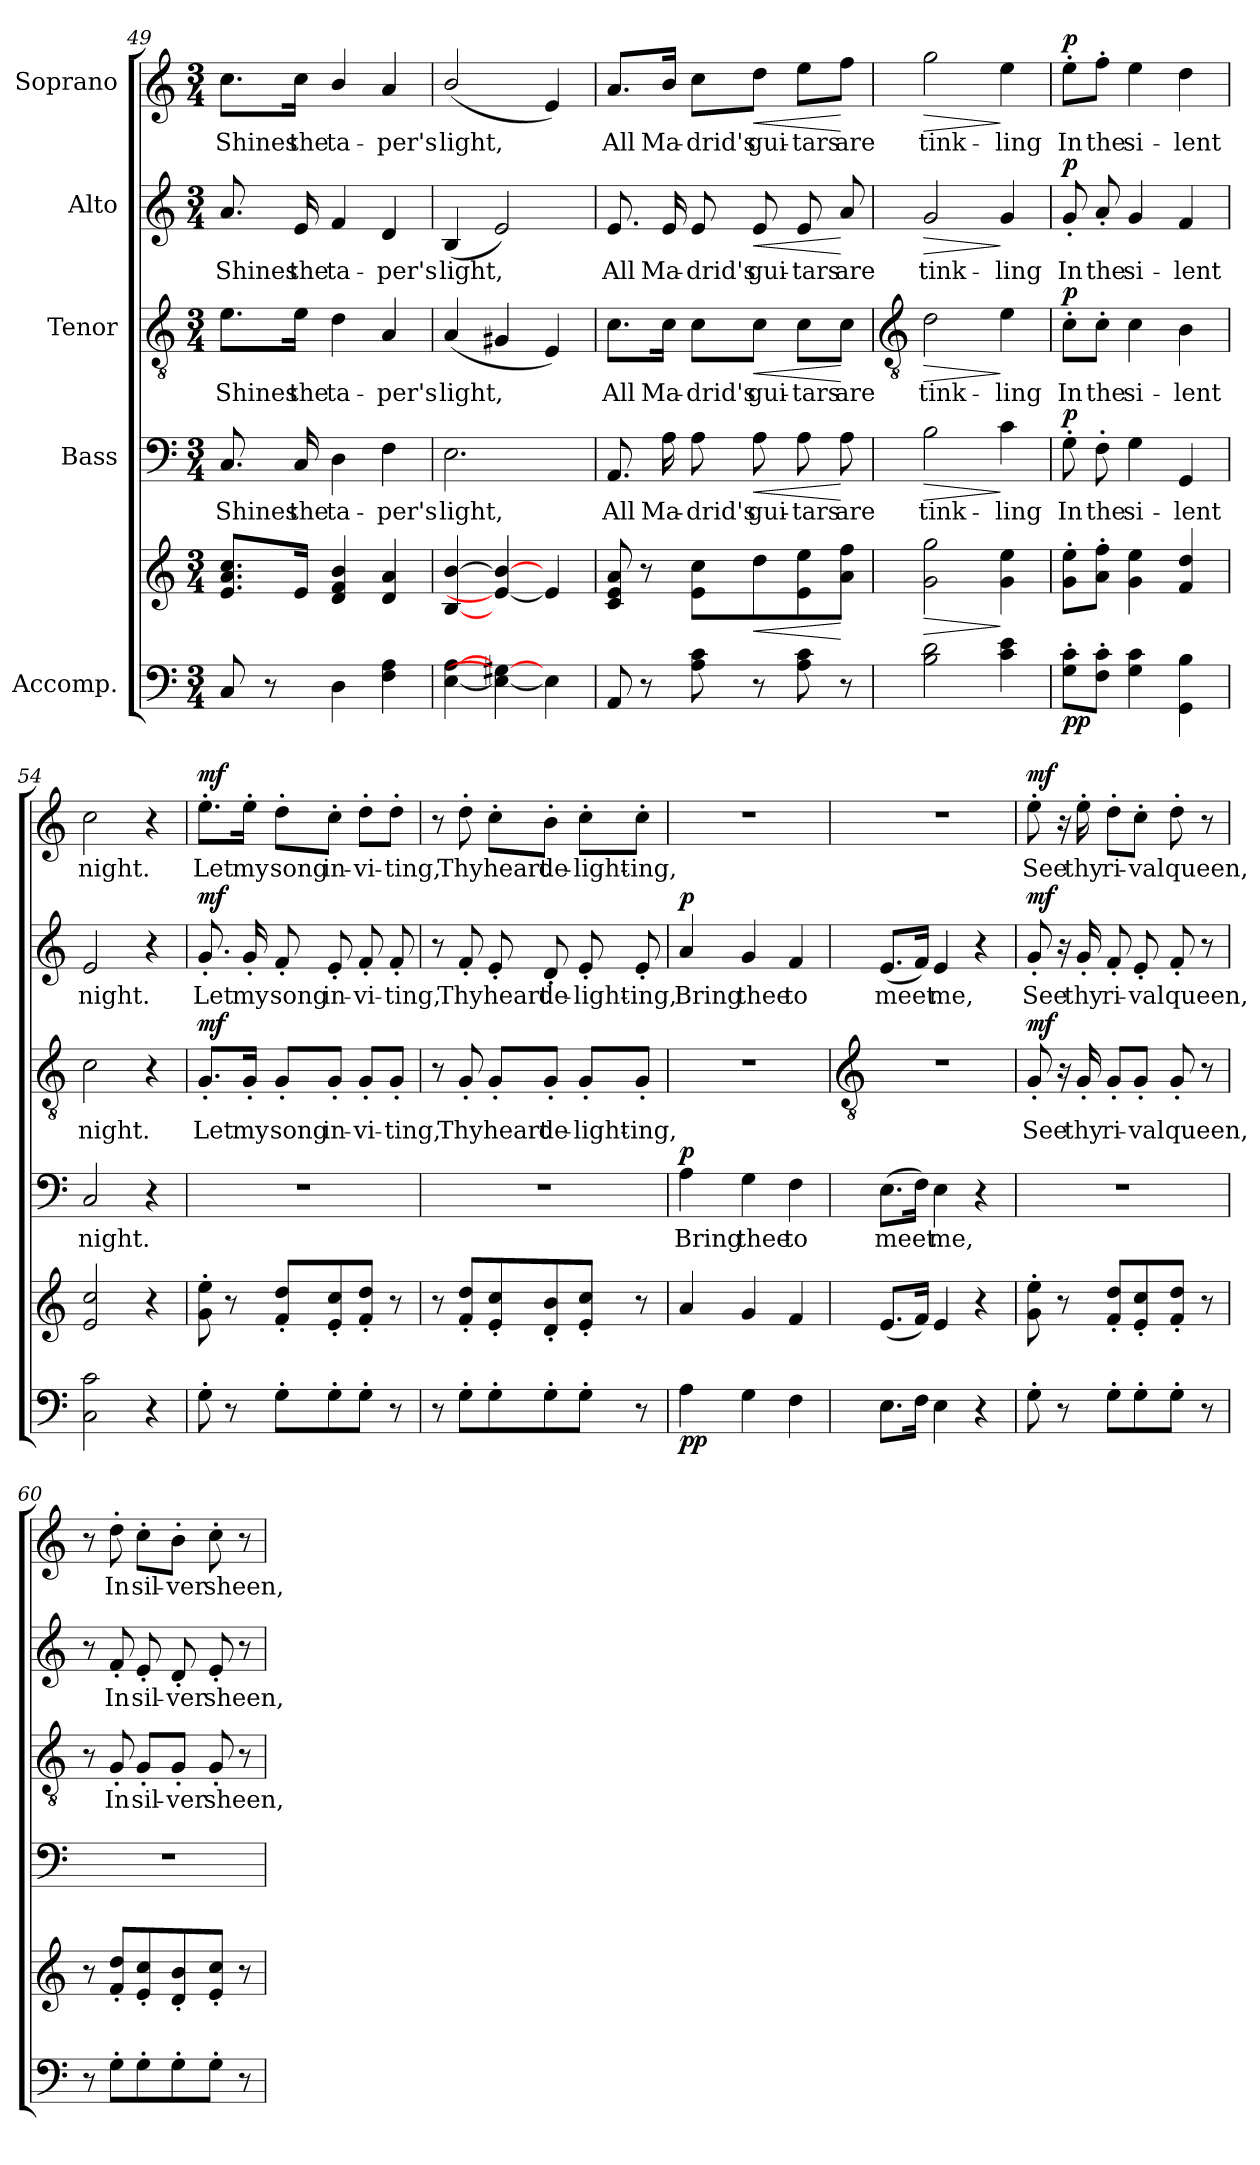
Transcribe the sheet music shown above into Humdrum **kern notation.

**kern	**kern	**dynam	**kern	**text	**dynam	**kern	**text	**dynam	**kern	**text	**dynam	**kern	**text	**dynam
*part5	*part5	*part5	*part4	*part4	*part4	*part3	*part3	*part3	*part2	*part2	*part2	*part1	*part1	*part1
*staff6	*staff5	*staff5/6	*staff4	*staff4	*staff4	*staff3	*staff3	*staff3	*staff2	*staff2	*staff2	*staff1	*staff1	*staff1
*I"Accomp.	*	*	*I"Bass	*	*	*I"Tenor	*	*	*I"Alto	*	*	*I"Soprano	*	*
*clefF4	*clefG2	*	*clefF4	*	*	*clefGv2	*	*	*clefG2	*	*	*clefG2	*	*
*k[]	*k[]	*	*k[]	*	*	*k[]	*	*	*k[]	*	*	*k[]	*	*
*C:	*C:	*	*C:	*	*	*C:	*	*	*C:	*	*	*C:	*	*
*M3/4	*M3/4	*	*M3/4	*	*	*M3/4	*	*	*M3/4	*	*	*M3/4	*	*
=49	=49	=49	=49	=49	=49	=49	=49	=49	=49	=49	=49	=49	=49	=49
!	!	!	!	!LO:LY:b	!	!	!LO:LY:b	!	!	!LO:LY:b	!	!	!LO:LY:b	!
8C	8.e 8.a 8.ccL	.	8.C	Shines	.	8.e\L	Shines	.	8.a	Shines	.	8.cc\L	Shines	.
8r	.	.	.	.	.	.	.	.	.	.	.	.	.	.
!	!	!	!	!LO:LY:b	!	!	!LO:LY:b	!	!	!LO:LY:b	!	!	!LO:LY:b	!
.	16eJ	.	16C	the	.	16e\Jk	the	.	16e	the	.	16cc\Jk	the	.
!	!	!	!	!LO:LY:b	!	!	!LO:LY:b	!	!	!LO:LY:b	!	!	!LO:LY:b	!
4D	4d/ 4f/ 4b/	.	4D	ta-	.	4d	ta-	.	4f	ta-	.	4b/	ta-	.
!	!	!	!	!LO:LY:b	!	!	!LO:LY:b	!	!	!LO:LY:b	!	!	!LO:LY:b	!
4F 4A	4d 4a	.	4F	-per's	.	4A	-per's	.	4d	-per's	.	4a	-per's	.
=50	=50	=50	=50	=50	=50	=50	=50	=50	=50	=50	=50	=50	=50	=50
!	!	!	!	!LO:LY:b	!	!	!LO:LY:b	!	!	!LO:LY:b	!	!	!LO:LY:b	!
[4E [4A	[4B/ [4b/	.	2.E	light,	.	(<4A	light,	.	(<4B	light,	.	(<2b/	light,	.
4E_ 4G#X_	4e/_ 4b/_	.	.	.	.	4G#X	.	.	2e)	.	.	.	.	.
4E]	4e]	.	.	.	.	4E)	.	.	.	.	.	4e)	.	.
=51	=51	=51	=51	=51	=51	=51	=51	=51	=51	=51	=51	=51	=51	=51
!	!	!	!	!LO:LY:b	!	!	!LO:LY:b	!	!	!LO:LY:b	!	!	!LO:LY:b	!
8AA	8c 8e 8a	.	8.AA	All	.	8.c\L	All	.	8.e	All	.	8.a/L	All	.
8r	8r	.	.	.	.	.	.	.	.	.	.	.	.	.
!	!	!	!	!LO:LY:b	!	!	!LO:LY:b	!	!	!LO:LY:b	!	!	!LO:LY:b	!
.	.	.	16A	Ma-	.	16c\Jk	Ma-	.	16e	Ma-	.	16b/Jk	Ma-	.
!	!	!	!	!LO:LY:b	!	!	!LO:LY:b	!	!	!LO:LY:b	!	!	!LO:LY:b	!
8A 8c	8e 8ccL	.	8A	-drid's	.	8c\L	-drid's	.	8e	-drid's	.	8cc\L	-drid's	.
!	!	!LO:HP:b	!	!LO:LY:b	!LO:HP:b	!	!LO:LY:b	!LO:HP:b	!	!LO:LY:b	!LO:HP:b	!	!LO:LY:b	!LO:HP:b
8r	8dd	<	8A	gui-	<	8c\J	gui-	<	8e	gui-	<	8dd\J	gui-	<
!	!	!	!	!LO:LY:b	!	!	!LO:LY:b	!	!	!LO:LY:b	!	!	!LO:LY:b	!
8A 8c	8e 8ee	.	8A	-tars	.	8c\L	-tars	.	8e	-tars	.	8ee\L	-tars	.
!	!	!	!	!LO:LY:b	!	!	!LO:LY:b	!	!	!LO:LY:b	!	!	!LO:LY:b	!
8r	8a 8ffJ	[	8A	are	[	8c\J	are	[	8a	are	[	8ff\J	are	[
!!LO:LB:g=z
=52	=52	=52	=52	=52	=52	=52	=52	=52	=52	=52	=52	=52	=52	=52
*	*	*	*	*	*	*clefGv2	*	*	*	*	*	*	*	*
!	!	!LO:HP:b	!	!LO:LY:b	!LO:HP:b	!	!LO:LY:b	!LO:HP:b	!	!LO:LY:b	!LO:HP:b	!	!LO:LY:b	!LO:HP:b
2B 2d	2g 2gg	>	2B	tink-	>	2d	tink-	>	2g	tink-	>	2gg	tink-	>
!	!	!	!	!LO:LY:b	!	!	!LO:LY:b	!	!	!LO:LY:b	!	!	!LO:LY:b	!
4c 4e	4g 4ee	]	4c	-ling	]	4e	-ling	]	4g	-ling	]	4ee	-ling	]
=53	=53	=53	=53	=53	=53	=53	=53	=53	=53	=53	=53	=53	=53	=53
!	!	!LO:DY:b=2	!	!LO:LY:b	!	!	!LO:LY:b	!	!	!LO:LY:b	!	!	!LO:LY:b	!
!	!	!LO:DY:n=1:b	!	!	!LO:DY:b	!	!	!LO:DY:b	!	!	!LO:DY:b	!	!	!LO:DY:b
8G' 8c'L	8g' 8ee'L	p p	8G'	In	p	8c'\L	In	p	8g'	In	p	8ee'\L	In	p
!	!	!	!	!LO:LY:b	!	!	!LO:LY:b	!	!	!LO:LY:b	!	!	!LO:LY:b	!
8F' 8c'J	8a' 8ff'J	.	8F'	the	.	8c'\J	the	.	8a'	the	.	8ff'\J	the	.
!	!	!	!	!LO:LY:b	!	!	!LO:LY:b	!	!	!LO:LY:b	!	!	!LO:LY:b	!
4G 4c	4g 4ee	.	4G	si-	.	4c	si-	.	4g	si-	.	4ee	si-	.
!	!	!	!	!LO:LY:b	!	!	!LO:LY:b	!	!	!LO:LY:b	!	!	!LO:LY:b	!
4GG 4B	4f 4dd	.	4GG	-lent	.	4B	-lent	.	4f	-lent	.	4dd	-lent	.
=54	=54	=54	=54	=54	=54	=54	=54	=54	=54	=54	=54	=54	=54	=54
!	!	!	!	!LO:LY:b	!	!	!LO:LY:b	!	!	!LO:LY:b	!	!	!LO:LY:b	!
2C 2c	2e 2cc	.	2C	night.	.	2c	night.	.	2e	night.	.	2cc	night.	.
4r	4r	.	4r	.	.	4r	.	.	4r	.	.	4r	.	.
=55	=55	=55	=55	=55	=55	=55	=55	=55	=55	=55	=55	=55	=55	=55
!	!	!LO:DY:b=2	!LO:N:vis=1	!	!	!	!LO:LY:b	!	!	!LO:LY:b	!	!	!LO:LY:b	!
!	!	!LO:DY:n=1:b	!	!	!	!	!	!LO:DY:b	!	!	!LO:DY:b	!	!	!LO:DY:b
8G'\	8g' 8ee'	mf mf	2.r	.	.	8.G'/L	Let	mf	8.g'	Let	mf	8.ee'\L	Let	mf
8r	8r	.	.	.	.	.	.	.	.	.	.	.	.	.
!	!	!	!	!	!	!	!LO:LY:b	!	!	!LO:LY:b	!	!	!LO:LY:b	!
.	.	.	.	.	.	16G'/Jk	my	.	16g'	my	.	16ee'\Jk	my	.
!	!	!	!	!	!	!	!LO:LY:b	!	!	!LO:LY:b	!	!	!LO:LY:b	!
8G'L	8f' 8dd'L	.	.	.	.	8G'/L	song	.	8f'	song	.	8dd'\L	song	.
!	!	!	!	!	!	!	!LO:LY:b	!	!	!LO:LY:b	!	!	!LO:LY:b	!
8G'	8e' 8cc'	.	.	.	.	8G'/J	in-	.	8e'	in-	.	8cc'\J	in-	.
!	!	!	!	!	!	!	!LO:LY:b	!	!	!LO:LY:b	!	!	!LO:LY:b	!
8G'J	8f' 8dd'J	.	.	.	.	8G'/L	-vi-	.	8f'	-vi-	.	8dd'\L	-vi-	.
!	!	!	!	!	!	!	!LO:LY:b	!	!	!LO:LY:b	!	!	!LO:LY:b	!
8r	8r	.	.	.	.	8G'/J	-ting,	.	8f'	-ting,	.	8dd'\J	-ting,	.
=56	=56	=56	=56	=56	=56	=56	=56	=56	=56	=56	=56	=56	=56	=56
!	!	!	!LO:N:vis=1	!	!	!	!	!	!	!	!	!	!	!
8r	8r	.	2.r	.	.	8r	.	.	8r	.	.	8r	.	.
!	!	!	!	!	!	!	!LO:LY:b	!	!	!LO:LY:b	!	!	!LO:LY:b	!
8G'L	8f' 8dd'L	.	.	.	.	8G'	Thy	.	8f'	Thy	.	8dd'	Thy	.
!	!	!	!	!	!	!	!LO:LY:b	!	!	!LO:LY:b	!	!	!LO:LY:b	!
8G'	8e' 8cc'	.	.	.	.	8G'/L	heart	.	8e'	heart	.	8cc'\L	heart	.
!	!	!	!	!	!	!	!LO:LY:b	!	!	!LO:LY:b	!	!	!LO:LY:b	!
8G'	8d' 8b'	.	.	.	.	8G'/J	de-	.	8d'	de-	.	8b'\J	de-	.
!	!	!	!	!	!	!	!LO:LY:b	!	!	!LO:LY:b	!	!	!LO:LY:b	!
8G'J	8e' 8cc'J	.	.	.	.	8G'/L	-light-	.	8e'	-light-	.	8cc'\L	-light-	.
!	!	!	!	!	!	!	!LO:LY:b	!	!	!LO:LY:b	!	!	!LO:LY:b	!
8r	8r	.	.	.	.	8G'/J	-ing,	.	8e'	-ing,	.	8cc'\J	-ing,	.
=57	=57	=57	=57	=57	=57	=57	=57	=57	=57	=57	=57	=57	=57	=57
!	!	!LO:DY:b=2	!	!LO:LY:b	!	!LO:N:vis=1	!	!	!	!LO:LY:b	!	!LO:N:vis=1	!	!
!	!	!LO:DY:n=1:b	!	!	!LO:DY:b	!	!	!	!	!	!LO:DY:b	!	!	!
4A	4a	p p	4A	Bring	p	2.r	.	.	4a	Bring	p	2.r	.	.
!	!	!	!	!LO:LY:b	!	!	!	!	!	!LO:LY:b	!	!	!	!
4G	4g	.	4G	thee	.	.	.	.	4g	thee	.	.	.	.
!	!	!	!	!LO:LY:b	!	!	!	!	!	!LO:LY:b	!	!	!	!
4F	4f	.	4F	to	.	.	.	.	4f	to	.	.	.	.
!!LO:LB:g=z
=58	=58	=58	=58	=58	=58	=58	=58	=58	=58	=58	=58	=58	=58	=58
*	*	*	*	*	*	*clefGv2	*	*	*	*	*	*	*	*
!	!	!	!	!LO:LY:b	!	!LO:N:vis=1	!	!	!	!LO:LY:b	!	!LO:N:vis=1	!	!
8.EL	(<8.eL	.	(>8.EL	meet	.	2.r	.	.	(<8.eL	meet	.	2.r	.	.
16FJ	16fJ)	.	16FJ)	.	.	.	.	.	16fJ)	.	.	.	.	.
!	!	!	!	!LO:LY:b	!	!	!	!	!	!LO:LY:b	!	!	!	!
4E	4e	.	4E	me,	.	.	.	.	4e	me,	.	.	.	.
4r	4r	.	4r	.	.	.	.	.	4r	.	.	.	.	.
=59	=59	=59	=59	=59	=59	=59	=59	=59	=59	=59	=59	=59	=59	=59
!	!	!LO:DY:b=2	!LO:N:vis=1	!	!	!	!LO:LY:b	!	!	!LO:LY:b	!	!	!LO:LY:b	!
!	!	!LO:DY:n=1:b	!	!	!	!	!	!LO:DY:b	!	!	!LO:DY:b	!	!	!LO:DY:b
8G'	8g' 8ee'	pp mf	2.r	.	.	8G'	See	mf	8g'	See	mf	8ee'	See	mf
8r	8r	.	.	.	.	16r	.	.	16r	.	.	16r	.	.
!	!	!	!	!	!	!	!LO:LY:b	!	!	!LO:LY:b	!	!	!LO:LY:b	!
.	.	.	.	.	.	16G'	thy	.	16g'	thy	.	16ee'	thy	.
!	!	!	!	!	!	!	!LO:LY:b	!	!	!LO:LY:b	!	!	!LO:LY:b	!
8G'L	8f' 8dd'L	.	.	.	.	8G'/L	ri-	.	8f'	ri-	.	8dd'\L	ri-	.
!	!	!	!	!	!	!	!LO:LY:b	!	!	!LO:LY:b	!	!	!LO:LY:b	!
8G'	8e' 8cc'	.	.	.	.	8G'/J	-val	.	8e'	-val	.	8cc'\J	-val	.
!	!	!	!	!	!	!	!LO:LY:b	!	!	!LO:LY:b	!	!	!LO:LY:b	!
8G'J	8f' 8dd'J	.	.	.	.	8G'	queen,	.	8f'	queen,	.	8dd'	queen,	.
8r	8r	.	.	.	.	8r	.	.	8r	.	.	8r	.	.
=60	=60	=60	=60	=60	=60	=60	=60	=60	=60	=60	=60	=60	=60	=60
!	!	!	!LO:N:vis=1	!	!	!	!	!	!	!	!	!	!	!
8r	8r	.	2.r	.	.	8r	.	.	8r	.	.	8r	.	.
!	!	!	!	!	!	!	!LO:LY:b	!	!	!LO:LY:b	!	!	!LO:LY:b	!
8G'L	8f' 8dd'L	.	.	.	.	8G'	In	.	8f'	In	.	8dd'	In	.
!	!	!	!	!	!	!	!LO:LY:b	!	!	!LO:LY:b	!	!	!LO:LY:b	!
8G'	8e' 8cc'	.	.	.	.	8G'/L	sil-	.	8e'	sil-	.	8cc'\L	sil-	.
!	!	!	!	!	!	!	!LO:LY:b	!	!	!LO:LY:b	!	!	!LO:LY:b	!
8G'	8d' 8b'	.	.	.	.	8G'/J	-ver	.	8d'	-ver	.	8b'\J	-ver	.
!	!	!	!	!	!	!	!LO:LY:b	!	!	!LO:LY:b	!	!	!LO:LY:b	!
8G'J	8e' 8cc'J	.	.	.	.	8G'	sheen,	.	8e'	sheen,	.	8cc'	sheen,	.
8r	8r	.	.	.	.	8r	.	.	8r	.	.	8r	.	.
=	=	=	=	=	=	=	=	=	=	=	=	=	=	=
*-	*-	*-	*-	*-	*-	*-	*-	*-	*-	*-	*-	*-	*-	*-
